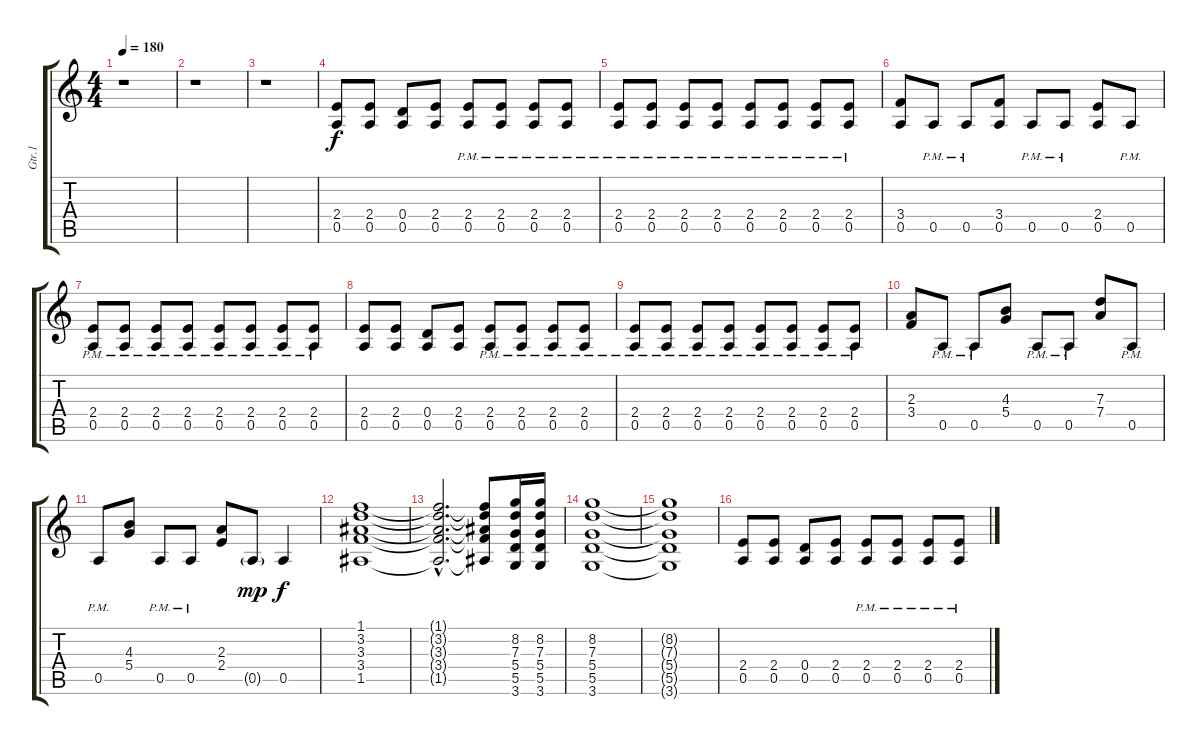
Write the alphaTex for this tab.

\track ("Gtr.1" "Gtr.1") {instrument distortionguitar}
\staff {score tabs}
\tuning (E4 B3 G3 D3 A2 E2) {hide}
\ts (4 4)
\tempo 180
\clef g2
\ks c
r.1{dy f instrument distortionguitar} |
r.1 |
r.1 |
(2.4 0.5).8 (2.4 0.5).8 (0.4 0.5).8 (2.4 0.5).8 (2.4{pm} 0.5{pm}).8 (2.4{pm} 0.5{pm}).8 (2.4{pm} 0.5{pm}).8 (2.4{pm} 0.5{pm}).8 |
(2.4{pm} 0.5{pm}).8 (2.4{pm} 0.5{pm}).8 (2.4{pm} 0.5{pm}).8 (2.4{pm} 0.5{pm}).8 (2.4{pm} 0.5{pm}).8 (2.4{pm} 0.5{pm}).8 (2.4{pm} 0.5{pm}).8 (2.4{pm} 0.5{pm}).8 |
(3.4 0.5).8 0.5{pm}.8 0.5{pm}.8 (3.4 0.5).8 0.5{pm}.8 0.5{pm}.8 (2.4 0.5).8 0.5{pm}.8 |
(2.4{pm} 0.5{pm}).8 (2.4{pm} 0.5{pm}).8 (2.4{pm} 0.5{pm}).8 (2.4{pm} 0.5{pm}).8 (2.4{pm} 0.5{pm}).8 (2.4{pm} 0.5{pm}).8 (2.4{pm} 0.5{pm}).8 (2.4{pm} 0.5{pm}).8 |
(2.4 0.5).8 (2.4 0.5).8 (0.4 0.5).8 (2.4 0.5).8 (2.4{pm} 0.5{pm}).8 (2.4{pm} 0.5{pm}).8 (2.4{pm} 0.5{pm}).8 (2.4{pm} 0.5{pm}).8 |
(2.4{pm} 0.5{pm}).8 (2.4{pm} 0.5{pm}).8 (2.4{pm} 0.5{pm}).8 (2.4{pm} 0.5{pm}).8 (2.4{pm} 0.5{pm}).8 (2.4{pm} 0.5{pm}).8 (2.4{pm} 0.5{pm}).8 (2.4{pm} 0.5{pm}).8 |
(2.3 3.4).8 0.5{pm}.8 0.5{pm}.8 (4.3 5.4).8 0.5{pm}.8 0.5{pm}.8 (7.3 7.4).8 0.5{pm}.8 |
0.5{pm}.8 (4.3 5.4).8 0.5{pm}.8 0.5{pm}.8 (2.3 2.4).8 0.5{g}.8{dy mp} 0.5.4{dy f} |
(1.1 3.2 3.3 3.4 1.5).1 |
(1.1{hac t} 3.2{hac t} 3.3{hac t} 3.4{hac t} 1.5{hac t}).2{d} (1.1{t} 3.2{t} 3.3{t} 3.4{t} 1.5{t}).8 (8.2 7.3 5.4 5.5 3.6).16 (8.2 7.3 5.4 5.5 3.6).16 |
(8.2 7.3 5.4 5.5 3.6).1 |
(8.2{t} 7.3{t} 5.4{t} 5.5{t} 3.6{t}).1 |
(2.4 0.5).8 (2.4 0.5).8 (0.4 0.5).8 (2.4 0.5).8 (2.4{pm} 0.5{pm}).8 (2.4{pm} 0.5{pm}).8 (2.4{pm} 0.5{pm}).8 (2.4{pm} 0.5{pm}).8
